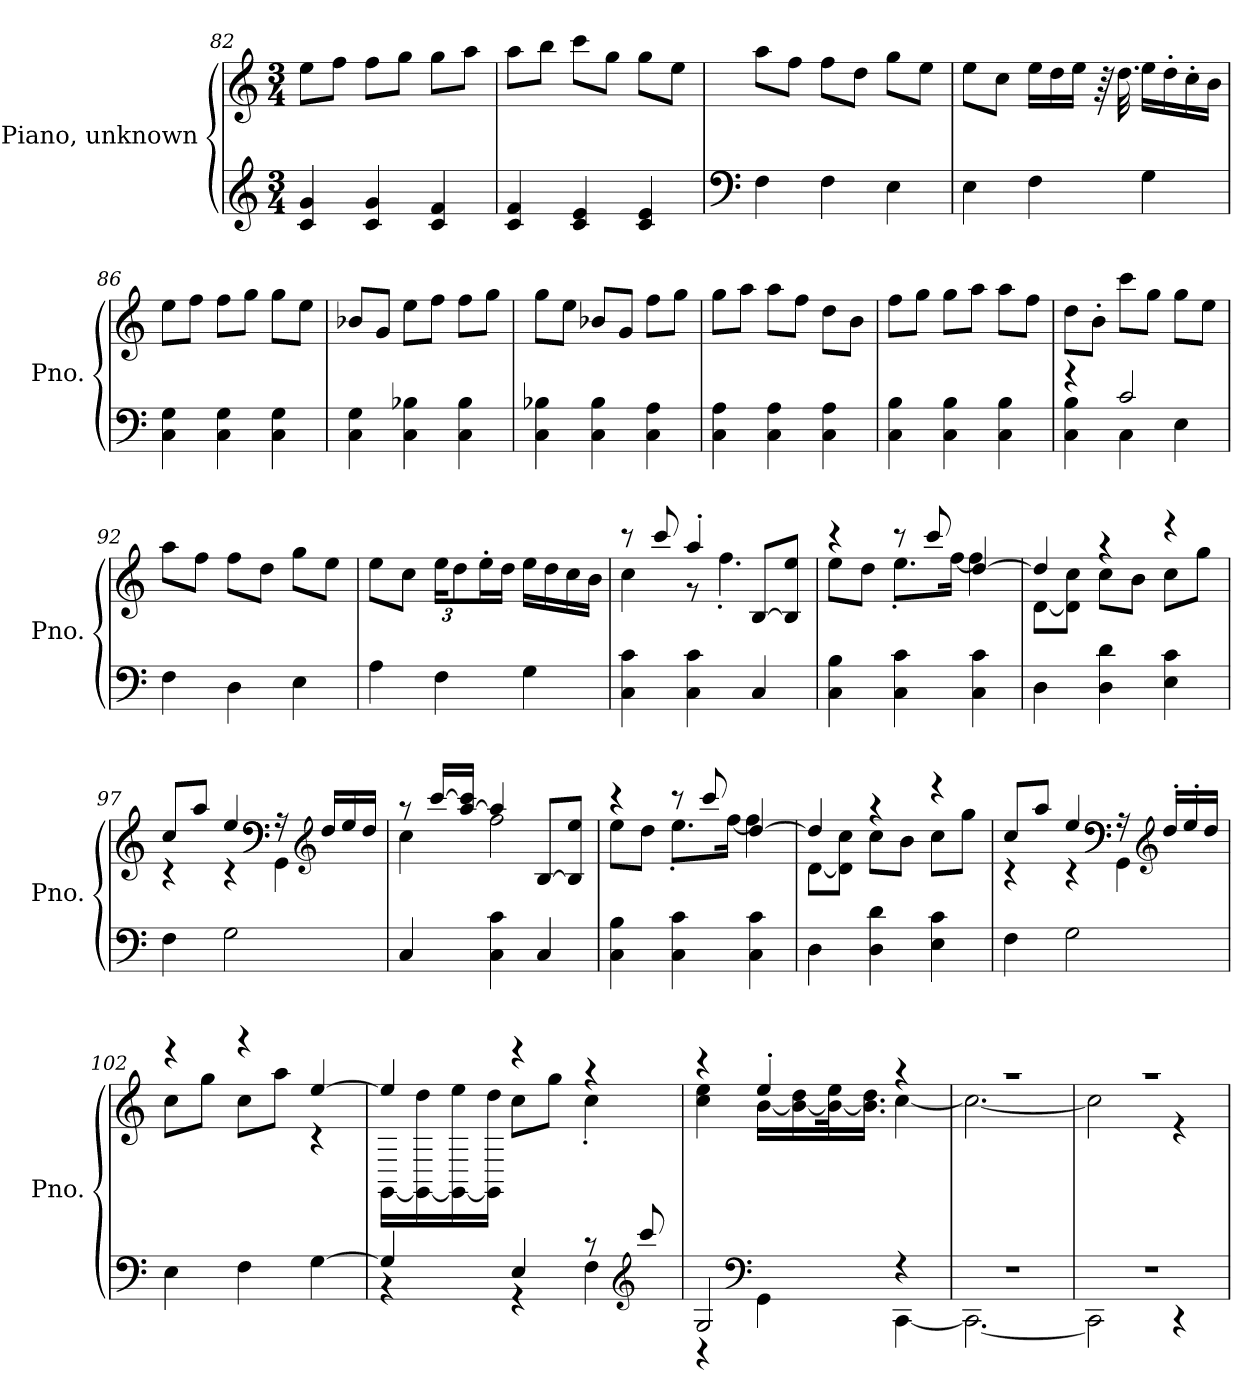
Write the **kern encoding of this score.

**kern	**kern
*part1	*part1
*staff2	*staff1
*I"Piano, unknown	*
*I'Pno.	*
*clefG2	*clefG2
*k[]	*k[]
*M3/4	*M3/4
=82	=82
4c/ 4g/	8ee\L
.	8ff\J
4c/ 4g/	8ff\L
.	8gg\J
4c/ 4f/	8gg\L
.	8aa\J
=83	=83
4c/ 4f/	8aa\L
.	8bb\J
4c/ 4e/	8ccc\L
.	8gg\J
4c/ 4e/	8gg\L
.	8ee\J
=84	=84
*clefF4	*
4F\	8aa\L
.	8ff\J
4F\	8ff\L
.	8dd\J
4E\	8gg\L
.	8ee\J
=85	=85
4E\	8ee\L
.	8cc\J
4F\	16ee\LL
.	16dd\
.	16ee\JJ
.	64r
.	32.dd\
4G\	16ee\LL
.	16dd'\
.	16cc'\
.	16b\JJ
!!LO:LB:g=z
=86	=86
4C\ 4G\	8ee\L
.	8ff\J
4C\ 4G\	8ff\L
.	8gg\J
4C\ 4G\	8gg\L
.	8ee\J
=87	=87
4C\ 4G\	8b-X/L
.	8g/J
4C\ 4B-X\	8ee\L
.	8ff\J
4C\ 4B-\	8ff\L
.	8gg\J
=88	=88
4C\ 4B-X\	8gg\L
.	8ee\J
4C\ 4B-\	8b-X/L
.	8g/J
4C\ 4A\	8ff\L
.	8gg\J
=89	=89
4C\ 4A\	8gg\L
.	8aa\J
4C\ 4A\	8aa\L
.	8ff\J
4C\ 4A\	8dd\L
.	8b\J
=90	=90
4C\ 4B\	8ff\L
.	8gg\J
4C\ 4B\	8gg\L
.	8aa\J
4C\ 4B\	8aa\L
.	8ff\J
=91	=91
*^	*
4r	4C\ 4B\	8dd\L
.	.	8b'\J
2c/	4C\	8ccc\L
.	.	8gg\J
.	4E\	8gg\L
.	.	8ee\J
*v	*v	*
!!LO:LB:g=z
=92	=92
4F\	8aa\L
.	8ff\J
4D\	8ff\L
.	8dd\J
4E\	8gg\L
.	8ee\J
=93	=93
4A\	8ee\L
.	8cc\J
*	*Xbrackettup
4F\	24ee\KL
.	12dd\
.	16ee'\L
.	16dd\JJ
4G\	16ee\LL
.	16dd\
.	16cc\
.	16b\JJ
=94	=94
*	*^
4C\ 4c\	8r	4cc\
.	8ccc/	.
4C\ 4c\	4aa'/	8r
.	.	4.ff'\
4C/	[8B/L	.
.	8B/] 8ee/J	.
=95	=95	=95
4C\ 4B\	4r	8ee\L
.	.	8dd\J
4C\ 4c\	8r	8.ee'\L
.	8ccc/	.
.	.	[16ff\Jk
4C\ 4c\	[4dd/	4ff\]
=96	=96	=96
4D\	4dd/]	[8d\L
.	.	8d\] 8cc\J
4D\ 4d\	4r	8cc\L
.	.	8b\J
4E\ 4c\	4r	8cc\L
.	.	8gg\J
!!LO:LB:g=z	!!
=97	=97	=97
4F\	8cc/L	4r
.	8aa/J	.
2G\	4ee/	4r
*	*clefF4	*
.	16r	4GG\
*	*clefG2	*
.	16dd/LL	.
.	16ee/	.
.	16dd/JJ	.
=98	=98	=98
4C/	8r	4cc\
.	[16ccc/LL	.
.	[16aa/ 16ccc/]JJ	.
4C\ 4c\	4aa/]	2ff\
4C/	[8B/L	.
.	8B/] 8ee/J	.
=99	=99	=99
4C\ 4B\	4r	8ee\L
.	.	8dd\J
4C\ 4c\	8r	8.ee'\L
.	8ccc/	.
.	.	[16ff\Jk
4C\ 4c\	[4dd/	4ff\]
=100	=100	=100
4D\	4dd/]	[8d\L
.	.	8d\] 8cc\J
4D\ 4d\	4r	8cc\L
.	.	8b\J
4E\ 4c\	4r	8cc\L
.	.	8gg\J
!!LO:PB:g=z	!!
=101	=101	=101
4F\	8cc/L	4r
.	8aa/J	.
2G\	4ee/	4r
*	*clefF4	*
.	16r	4GG\
*	*clefG2	*
.	16dd'/LL	.
.	16ee'/	.
.	16dd/JJ	.
=102	=102	=102
4E\	4r	8cc\L
.	.	8gg\J
4F\	4r	8cc\L
.	.	8aa\J
[4G\	[4ee/	4r
=103	=103	=103
*^	*	*
4G/]	4r	4ee/]	[16GG\LL
.	.	.	16GG\_ 16dd\
.	.	.	16GG\_ 16ee\
.	.	.	16GG\] 16dd\JJ
4E/	4r	4r	8cc\L
.	.	.	8gg\J
8r	4F\	4r	4cc'\
*clefG2	*	*	*
8ccc/	.	.	.
=104	=104	=104	=104
2G/	4r	4r	4cc\ 4ee\
*clefF4	*	*	*
.	4GG\	4ee'/	[16b\LL
.	.	.	16b\_ 16dd\
.	.	.	32b\_ 32ee\K
.	.	.	16.b\] 16.dd\JJ
4r	[4CC\	4r	[4cc\
=105	=105	=105	=105
2.r	2.CC\_	2.r	2.cc\_
!!LO:LB:g=z	!!
=106	=106	=106	=106
2.r	2CC\]	2.r	2cc\]
.	4r	.	4r
*v	*v	*	*
*	*v	*v
=	=
*-	*-
